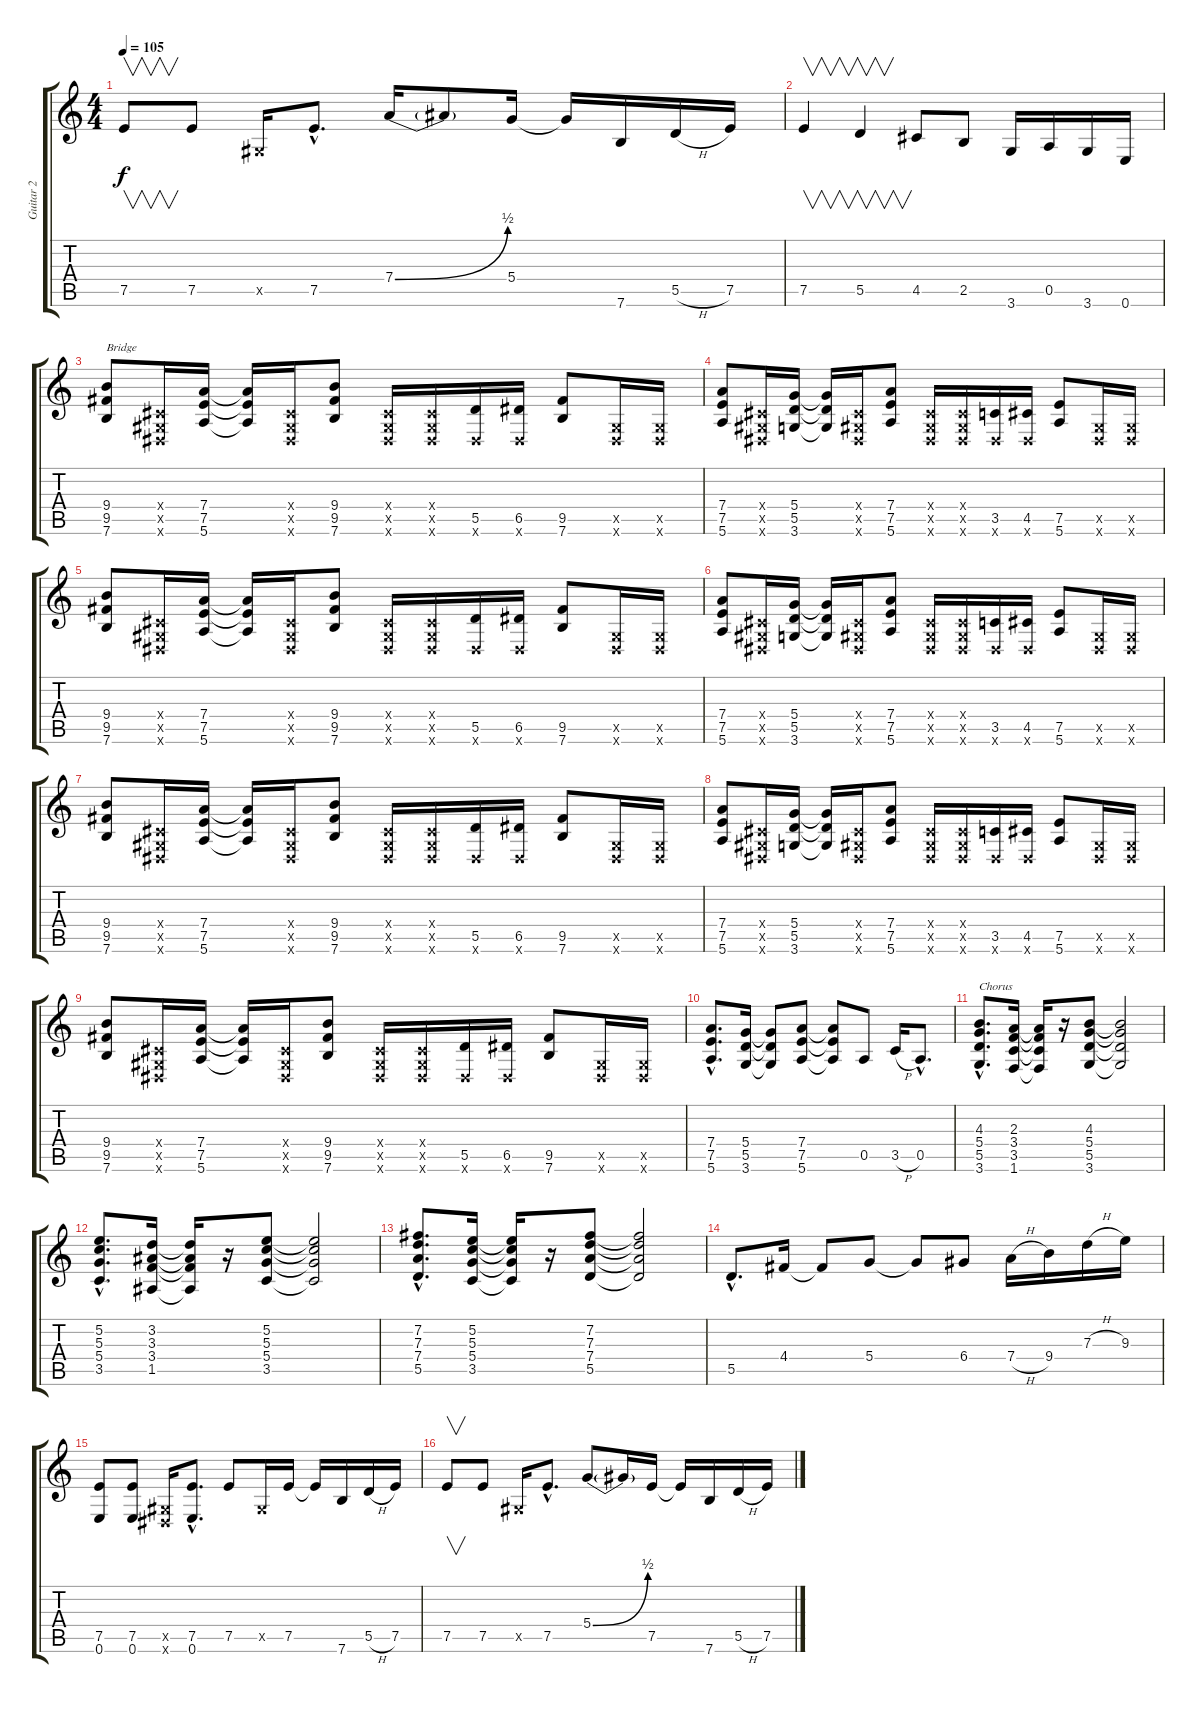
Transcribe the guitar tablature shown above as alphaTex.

\track ("Guitar 2" "Guitar 2") {instrument distortionguitar}
\staff {score tabs}
\tuning (E4 B3 G3 D3 A2 E2) {hide}
\ts (4 4)
\tempo 105
\clef g2
\ks c
7.5.8{v dy f} 7.5.8 -1.5{x}.16 7.5{hac}.8{d} 7.4{be (bend 0 0 60 2)}.16 7.4{t}.8 5.4.16 5.4{t}.16 7.6.16 5.5{h}.16 7.5.16 |
7.5.4{v} 5.5.4{v} 4.5.8 2.5.8 3.6.16 0.5.16 3.6.16 0.6.16 |
(9.4 9.5 7.6).8{txt "Bridge"} (-1.4{x} -1.5{x} -1.6{x}).16 (7.4 7.5 5.6).16 (7.4{t} 7.5{t} 5.6{t}).16 (-1.4{x} -1.5{x} -1.6{x}).16 (9.4 9.5 7.6).8 (-1.4{x} -1.5{x} -1.6{x}).16 (-1.4{x} -1.5{x} -1.6{x}).16 (5.5 -1.6{x}).16 (6.5 -1.6{x}).16 (9.5 7.6).8 (-1.5{x} -1.6{x}).16 (-1.5{x} -1.6{x}).16 |
(7.4 7.5 5.6).8 (-1.4{x} -1.5{x} -1.6{x}).16 (5.4 5.5 3.6).16 (5.4{t} 5.5{t} 3.6{t}).16 (-1.4{x} -1.5{x} -1.6{x}).16 (7.4 7.5 5.6).8 (-1.4{x} -1.5{x} -1.6{x}).16 (-1.4{x} -1.5{x} -1.6{x}).16 (3.5 -1.6{x}).16 (4.5 -1.6{x}).16 (7.5 5.6).8 (-1.5{x} -1.6{x}).16 (-1.5{x} -1.6{x}).16 |
(9.4 9.5 7.6).8 (-1.4{x} -1.5{x} -1.6{x}).16 (7.4 7.5 5.6).16 (7.4{t} 7.5{t} 5.6{t}).16 (-1.4{x} -1.5{x} -1.6{x}).16 (9.4 9.5 7.6).8 (-1.4{x} -1.5{x} -1.6{x}).16 (-1.4{x} -1.5{x} -1.6{x}).16 (5.5 -1.6{x}).16 (6.5 -1.6{x}).16 (9.5 7.6).8 (-1.5{x} -1.6{x}).16 (-1.5{x} -1.6{x}).16 |
(7.4 7.5 5.6).8 (-1.4{x} -1.5{x} -1.6{x}).16 (5.4 5.5 3.6).16 (5.4{t} 5.5{t} 3.6{t}).16 (-1.4{x} -1.5{x} -1.6{x}).16 (7.4 7.5 5.6).8 (-1.4{x} -1.5{x} -1.6{x}).16 (-1.4{x} -1.5{x} -1.6{x}).16 (3.5 -1.6{x}).16 (4.5 -1.6{x}).16 (7.5 5.6).8 (-1.5{x} -1.6{x}).16 (-1.5{x} -1.6{x}).16 |
(9.4 9.5 7.6).8 (-1.4{x} -1.5{x} -1.6{x}).16 (7.4 7.5 5.6).16 (7.4{t} 7.5{t} 5.6{t}).16 (-1.4{x} -1.5{x} -1.6{x}).16 (9.4 9.5 7.6).8 (-1.4{x} -1.5{x} -1.6{x}).16 (-1.4{x} -1.5{x} -1.6{x}).16 (5.5 -1.6{x}).16 (6.5 -1.6{x}).16 (9.5 7.6).8 (-1.5{x} -1.6{x}).16 (-1.5{x} -1.6{x}).16 |
(7.4 7.5 5.6).8 (-1.4{x} -1.5{x} -1.6{x}).16 (5.4 5.5 3.6).16 (5.4{t} 5.5{t} 3.6{t}).16 (-1.4{x} -1.5{x} -1.6{x}).16 (7.4 7.5 5.6).8 (-1.4{x} -1.5{x} -1.6{x}).16 (-1.4{x} -1.5{x} -1.6{x}).16 (3.5 -1.6{x}).16 (4.5 -1.6{x}).16 (7.5 5.6).8 (-1.5{x} -1.6{x}).16 (-1.5{x} -1.6{x}).16 |
(9.4 9.5 7.6).8 (-1.4{x} -1.5{x} -1.6{x}).16 (7.4 7.5 5.6).16 (7.4{t} 7.5{t} 5.6{t}).16 (-1.4{x} -1.5{x} -1.6{x}).16 (9.4 9.5 7.6).8 (-1.4{x} -1.5{x} -1.6{x}).16 (-1.4{x} -1.5{x} -1.6{x}).16 (5.5 -1.6{x}).16 (6.5 -1.6{x}).16 (9.5 7.6).8 (-1.5{x} -1.6{x}).16 (-1.5{x} -1.6{x}).16 |
(7.4{hac} 7.5{hac} 5.6{hac}).8{d} (5.4 5.5 3.6).16 (5.4{t} 5.5{t} 3.6{t}).8 (7.4 7.5 5.6).8 (7.4{t} 7.5{t} 5.6{t}).8 0.5.8 3.5{h}.16 0.5{hac}.8{d} |
(4.3{hac} 5.4{hac} 5.5{hac} 3.6{hac}).8{d txt "Chorus"} (2.3 3.4 3.5 1.6).16 (2.3{t} 3.4{t} 3.5{t} 1.6{t}).16 r.16 (4.3 5.4 5.5 3.6).8 (4.3{t} 5.4{t} 5.5{t} 3.6{t}).2 |
(5.2{hac} 5.3{hac} 5.4{hac} 3.5{hac}).8{d} (3.2 3.3 3.4 1.5).16 (3.2{t} 3.3{t} 3.4{t} 1.5{t}).16 r.16 (5.2 5.3 5.4 3.5).8 (5.2{t} 5.3{t} 5.4{t} 3.5{t}).2 |
(7.2{hac} 7.3{hac} 7.4{hac} 5.5{hac}).8{d} (5.2 5.3 5.4 3.5).16 (5.2{t} 5.3{t} 5.4{t} 3.5{t}).16 r.16 (7.2 7.3 7.4 5.5).8 (7.2{t} 7.3{t} 7.4{t} 5.5{t}).2 |
5.5{hac}.8{d} 4.4.16 4.4{t}.8 5.4.8 5.4{t}.8 6.4.8 7.4{h}.16 9.4.16 7.3{h}.16 9.3.16 |
(7.5 0.6).8 (7.5 0.6).8 (-1.5{x} -1.6{x}).16 (7.5{hac} 0.6{hac}).8{d} 7.5.8 -1.5{x}.16 7.5.16 7.5{t}.16 7.6.16 5.5{h}.16 7.5.16 |
7.5.8{v} 7.5.8 -1.5{x}.16 7.5{hac}.8{d} 5.4{be (bend 0 0 60 2)}.8 5.4{t}.16 7.5.16 7.5{t}.16 7.6.16 5.5{h}.16 7.5.16
